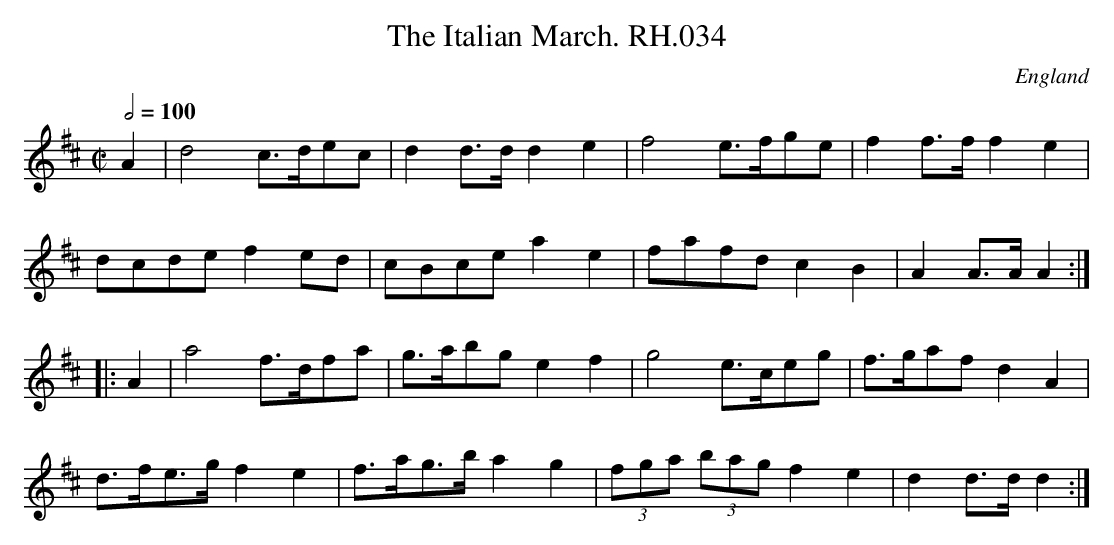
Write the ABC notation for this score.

X:1
T:Italian March. RH.034, The
O:England
M:C|
L:1/8
Q:1/2=100
K:D
A2|d4 c>dec|d2d>d d2e2|f4 e>fge|f2f>f f2e2|
dcde f2ed|cBce a2e2|fafd c2B2|A2A>A A2:|
|:A2|a4 f>dfa|g>abg e2f2|g4 e>ceg|f>gaf d2A2|
d>fe>g f2e2|f>ag>b a2g2|(3fga (3bag f2e2|d2d>d d2:|
